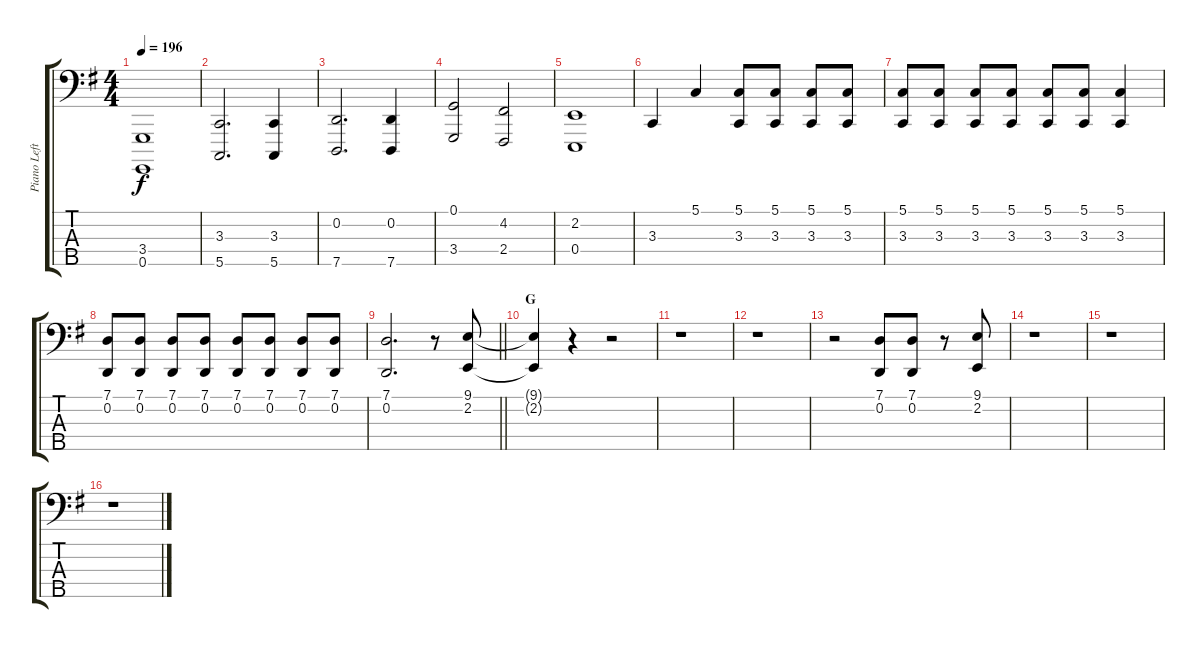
\track ("Piano Left" "Piano Left") {instrument acousticgrandpiano}
\staff {score tabs}
\tuning (G2 D2 A1 E1 G0) {hide}
\ts (4 4)
\tempo 196
\clef f4
\ks g
(3.4{t} 0.5{t}).1{dy f} |
(3.3 5.5).2{d} (3.3 5.5).4 |
(0.2 7.5).2{d} (0.2 7.5).4 |
(0.1 3.4).2 (4.2 2.4).2 |
(2.2 0.4).1 |
3.3.4 5.1.4 (5.1 3.3).8 (5.1 3.3).8 (5.1 3.3).8 (5.1 3.3).8 |
(5.1 3.3).8 (5.1 3.3).8 (5.1 3.3).8 (5.1 3.3).8 (5.1 3.3).8 (5.1 3.3).8 (5.1 3.3).4 |
(7.1 0.2).8 (7.1 0.2).8 (7.1 0.2).8 (7.1 0.2).8 (7.1 0.2).8 (7.1 0.2).8 (7.1 0.2).8 (7.1 0.2).8 |
\barLineRight lightlight
(7.1 0.2).2{d} r.8 (9.1 2.2).8 |
\section ("" "G")
(9.1{t} 2.2{t}).4 r.4 r.2 |
r.1 |
r.1 |
r.2 (7.1 0.2).8 (7.1 0.2).8 r.8 (9.1 2.2).8 |
r.1 |
r.1 |
r.1
